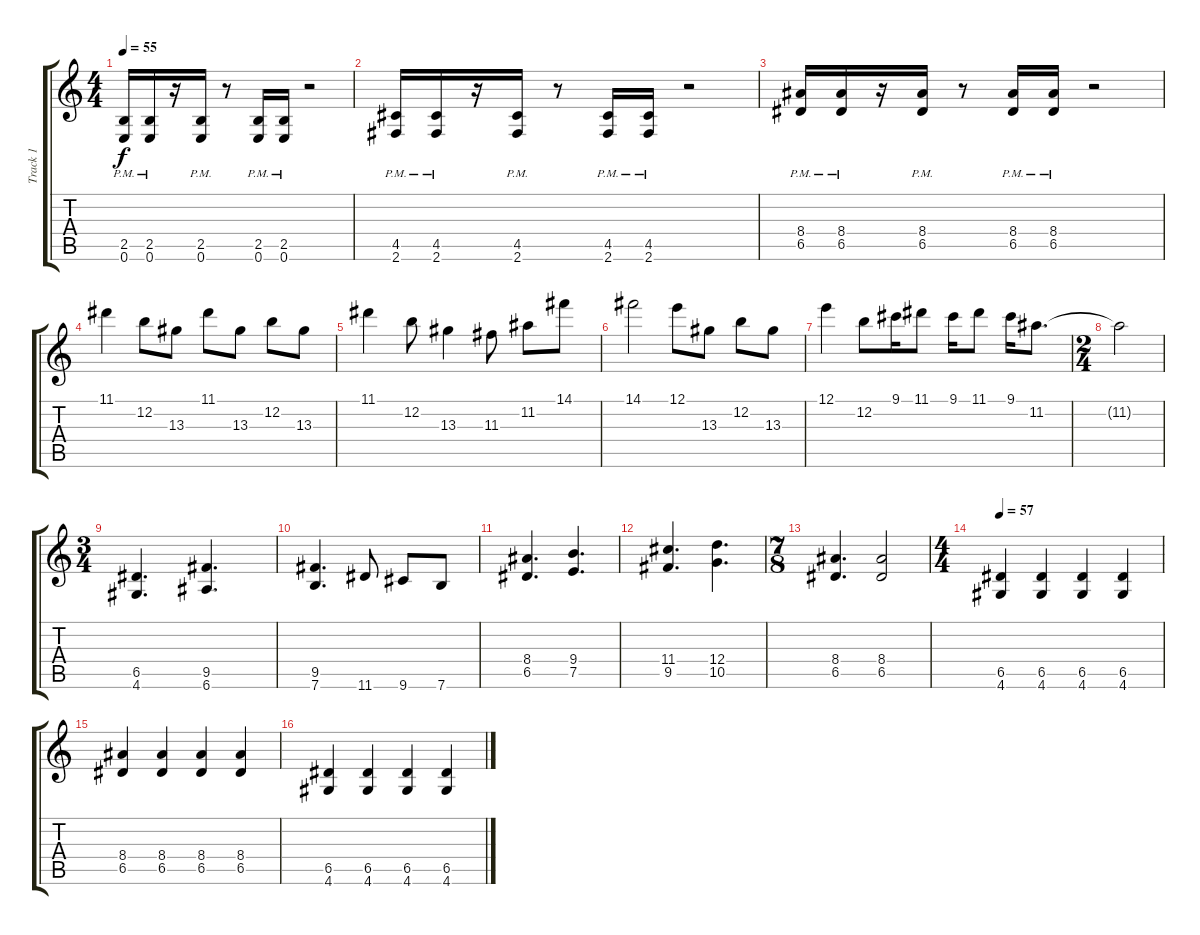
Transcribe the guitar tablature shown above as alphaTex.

\track ("Track 1" "Track 1") {instrument electricguitarjazz}
\staff {score tabs}
\tuning (E4 B3 G3 D3 A2 E2) {hide}
\ts (4 4)
\tempo 55
\clef g2
\ks c
(2.5{pm} 0.6{pm}).16{dy f} (2.5{pm} 0.6{pm}).16 r.16 (2.5{pm} 0.6{pm}).16 r.8 (2.5{pm} 0.6{pm}).16 (2.5{pm} 0.6{pm}).16 r.2 |
(4.5{pm} 2.6{pm}).16 (4.5{pm} 2.6{pm}).16 r.16 (4.5{pm} 2.6{pm}).16 r.8 (4.5{pm} 2.6{pm}).16 (4.5{pm} 2.6{pm}).16 r.2 |
(8.4{pm} 6.5{pm}).16 (8.4{pm} 6.5{pm}).16 r.16 (8.4{pm} 6.5{pm}).16 r.8 (8.4{pm} 6.5{pm}).16 (8.4{pm} 6.5{pm}).16 r.2 |
11.1.4{instrument electricguitarjazz} 12.2.8 13.3.8 11.1.8 13.3.8 12.2.8 13.3.8 |
11.1.4 12.2.8 13.3.4 11.3.8 11.2.8 14.1.8 |
14.1.2 12.1.8 13.3.8 12.2.8 13.3.8 |
12.1.4 12.2.8 9.1.16 11.1.8 9.1.16 11.1.8 9.1.16 11.2.8{d} |
\ts (2 4)
11.2{t}.2 |
\ts (3 4)
(6.5 4.6).4{d instrument overdrivenguitar} (9.5 6.6).4{d} |
(9.5 7.6).4{d} 11.6.8 9.6.8 7.6.8 |
(8.4 6.5).4{d} (9.4 7.5).4{d} |
(11.4 9.5).4{d} (12.4 10.5).4{d} |
\ts (7 8)
(8.4 6.5).4{d} (8.4 6.5).2 |
\ts (4 4)
\tempo 57
(6.5 4.6).4 (6.5 4.6).4 (6.5 4.6).4 (6.5 4.6).4 |
(8.4 6.5).4 (8.4 6.5).4 (8.4 6.5).4 (8.4 6.5).4 |
(6.5 4.6).4 (6.5 4.6).4 (6.5 4.6).4 (6.5 4.6).4
